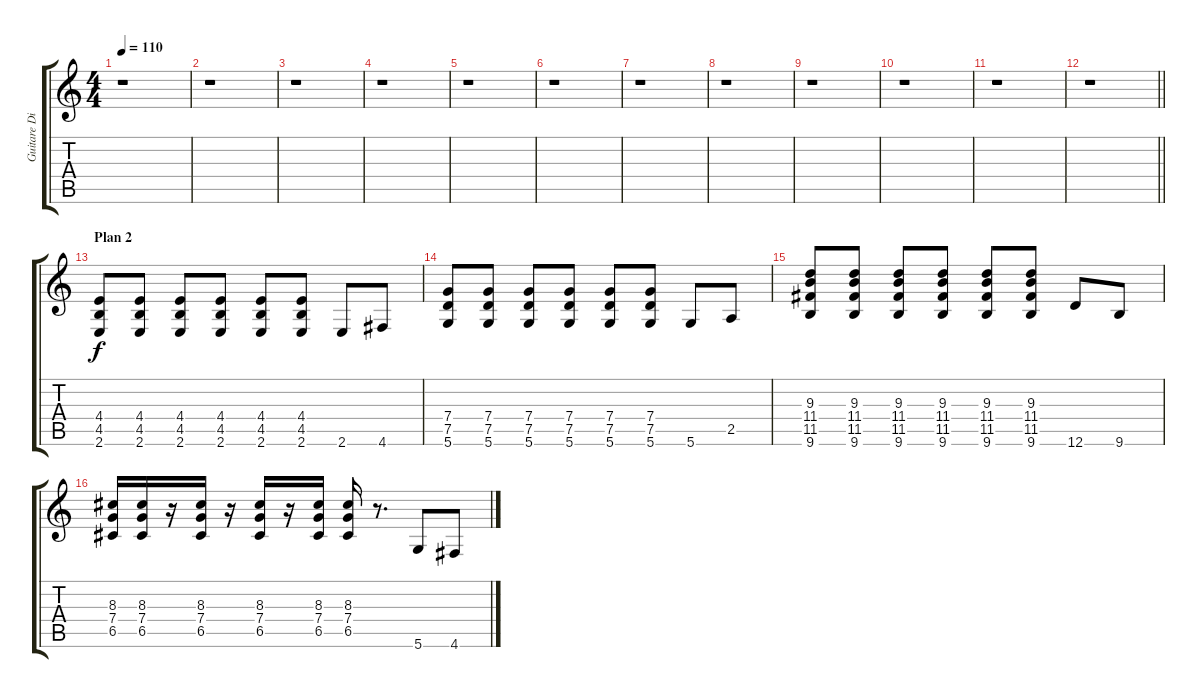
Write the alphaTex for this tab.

\track ("Guitare Disto" "Guitare Di") {instrument distortionguitar}
\staff {score tabs}
\tuning (D4 A3 F3 C3 G2 D2) {hide}
\ts (4 4)
\tempo 110
\clef g2
\ks c
r.1{dy f} |
r.1 |
r.1 |
r.1 |
r.1 |
r.1 |
r.1 |
r.1 |
r.1 |
r.1 |
r.1 |
\barLineRight lightlight
r.1 |
\section ("" "Plan 2")
(4.4 4.5 2.6).8 (4.4 4.5 2.6).8 (4.4 4.5 2.6).8 (4.4 4.5 2.6).8 (4.4 4.5 2.6).8 (4.4 4.5 2.6).8 2.6.8 4.6.8 |
(7.4 7.5 5.6).8 (7.4 7.5 5.6).8 (7.4 7.5 5.6).8 (7.4 7.5 5.6).8 (7.4 7.5 5.6).8 (7.4 7.5 5.6).8 5.6.8 2.5.8 |
(9.3 11.4 11.5 9.6).8 (9.3 11.4 11.5 9.6).8 (9.3 11.4 11.5 9.6).8 (9.3 11.4 11.5 9.6).8 (9.3 11.4 11.5 9.6).8 (9.3 11.4 11.5 9.6).8 12.6.8 9.6.8 |
(8.3 7.4 6.5).16 (8.3 7.4 6.5).16 r.16 (8.3 7.4 6.5).16 r.16 (8.3 7.4 6.5).16 r.16 (8.3 7.4 6.5).16 (8.3 7.4 6.5).16 r.8{d} 5.6.8 4.6.8
